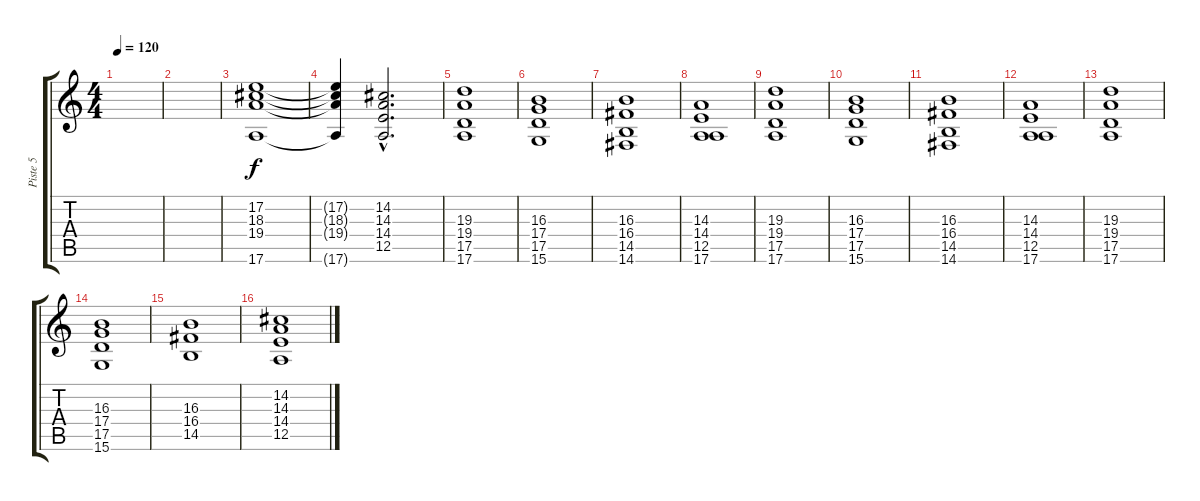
\track ("Piste 5" "Piste 5") {instrument drawbarorgan}
\staff {score tabs}
\tuning (E4 B3 G3 D3 A2 E2) {hide}
\ts (4 4)
\tempo 120
\clef g2
\ks c
|
|
(17.2 18.3 19.4 17.6).1 |
(17.2{t} 18.3{t} 19.4{t} 17.6{t}).4 (14.2{hac} 14.3{hac} 14.4{hac} 12.5{hac}).2{d} |
(19.3 19.4 17.5 17.6).1 |
(16.3 17.4 17.5 15.6).1 |
(16.3 16.4 14.5 14.6).1 |
(14.3 14.4 12.5 17.6).1 |
(19.3 19.4 17.5 17.6).1 |
(16.3 17.4 17.5 15.6).1 |
(16.3 16.4 14.5 14.6).1 |
(14.3 14.4 12.5 17.6).1 |
(19.3 19.4 17.5 17.6).1 |
(16.3 17.4 17.5 15.6).1 |
(16.3 16.4 14.5).1 |
(14.2 14.3 14.4 12.5).1
